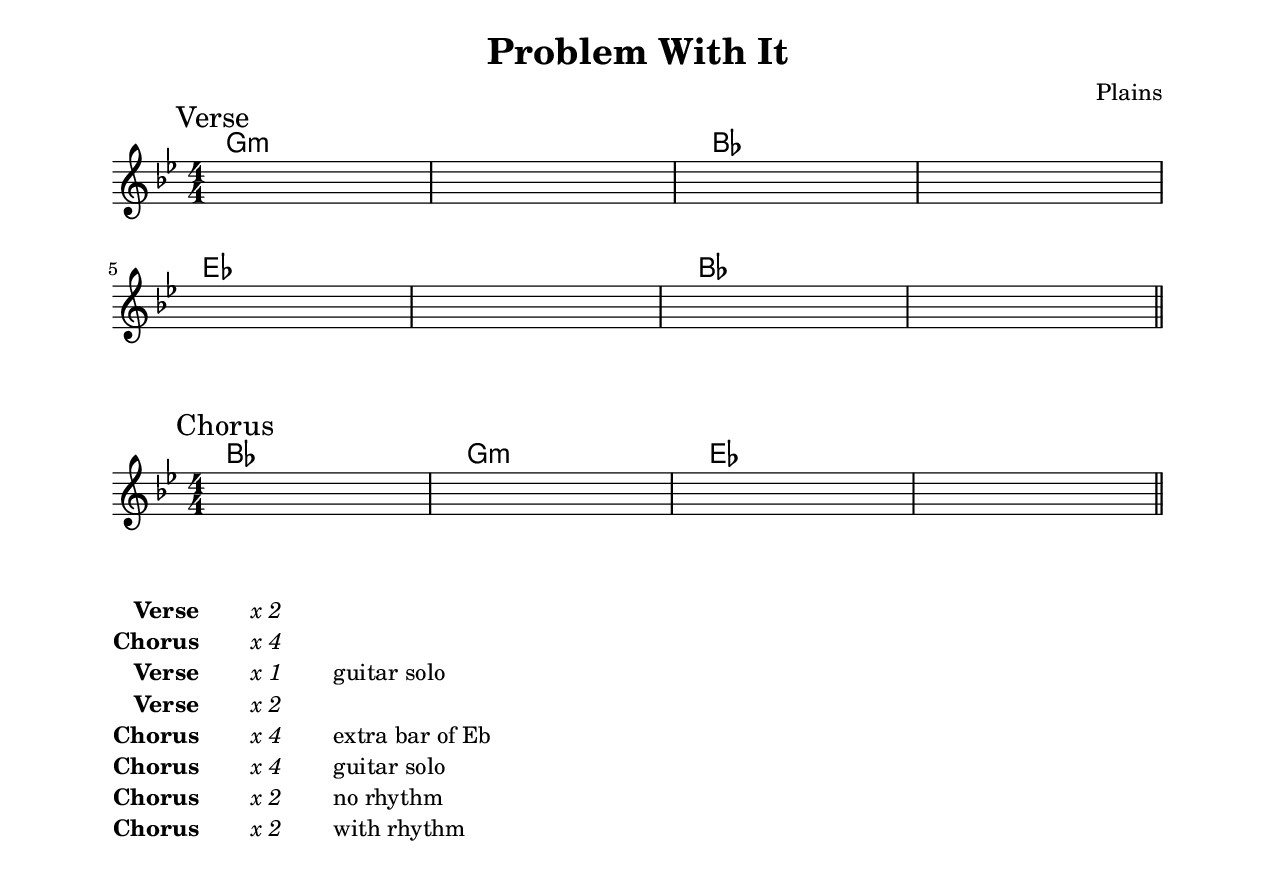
\version "2.23.80"

\include "settings.ily"
\include "style.ily"
changes_verse = \chords {
  \mark "Verse"
  g1:m |
  s |
  bf |
  s |
  ef |
  s |
  bf |
  s |
}

changes_chorus = \chords {
  \mark "Chorus"
  bf1 |
  g:m |
  ef |
  s |
}

key_and_time = {
  \key bf \major
  \time 4/4
}

structure_verse = {
  \key_and_time
  \mark \markup \box "Verse"
  s1 * 8 |
  \bar "||"
}

structure_chorus = {
  \key_and_time
  \mark \markup \box "Chorus"
  s1 * 4 |
  \bar "||"
}


\header {
  title = "Problem With It"
  composer = "Plains"
}

\paper {
  score-system-spacing.basic-distance = #18
}

\layout {
  indent = #0
  ragged-last = ##f
  \context {
    \Score
    \consists #(set-bars-per-line '(4))
  }
}

\score {
  <<
    \numericTimeSignature
    \changes_verse
    \structure_verse
  >>
}

\score {
  <<
    \numericTimeSignature
    \changes_chorus
    \structure_chorus
  >>
}

\markuplist {
  \override #'(padding . 5)
  \table #'(1 0 -1)
  {
    \bold Verse \italic "x 2" ""
    \bold Chorus \italic "x 4" ""
    \bold Verse \italic "x 1" "guitar solo"
    \bold Verse \italic "x 2" ""
    \bold Chorus \italic "x 4" "extra bar of Eb"
    \bold Chorus \italic "x 4" "guitar solo"
    \bold Chorus \italic "x 2" "no rhythm"
    \bold Chorus \italic "x 2" "with rhythm"
  }
}
